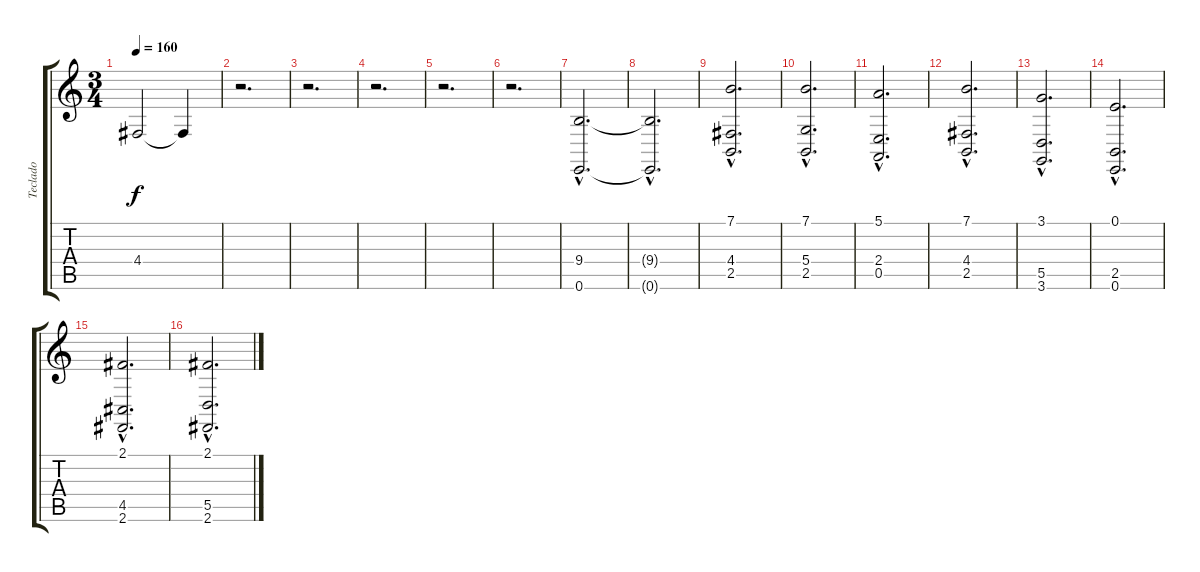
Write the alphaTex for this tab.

\track ("Teclado" "Teclado") {instrument choiraahs}
\staff {score tabs}
\tuning (E4 B3 G3 D3 A2 E2) {hide}
\ts (3 4)
\tempo 160
\clef g2
\ks c
4.4.2{dy f} 4.4{t}.4 |
r.2{d} |
r.2{d} |
r.2{d} |
r.2{d} |
r.2{d} |
(9.4{hac} 0.6{hac}).2{d} |
(9.4{hac t} 0.6{hac t}).2{d} |
(7.1{hac} 4.4{hac} 2.5{hac}).2{d} |
(7.1{hac} 5.4{hac} 2.5{hac}).2{d} |
(5.1{hac} 2.4{hac} 0.5{hac}).2{d} |
(7.1{hac} 4.4{hac} 2.5{hac}).2{d} |
(3.1{hac} 5.5{hac} 3.6{hac}).2{d} |
(0.1{hac} 2.5{hac} 0.6{hac}).2{d} |
(2.1{hac} 4.5{hac} 2.6{hac}).2{d} |
(2.1{hac} 5.5{hac} 2.6{hac}).2{d}
